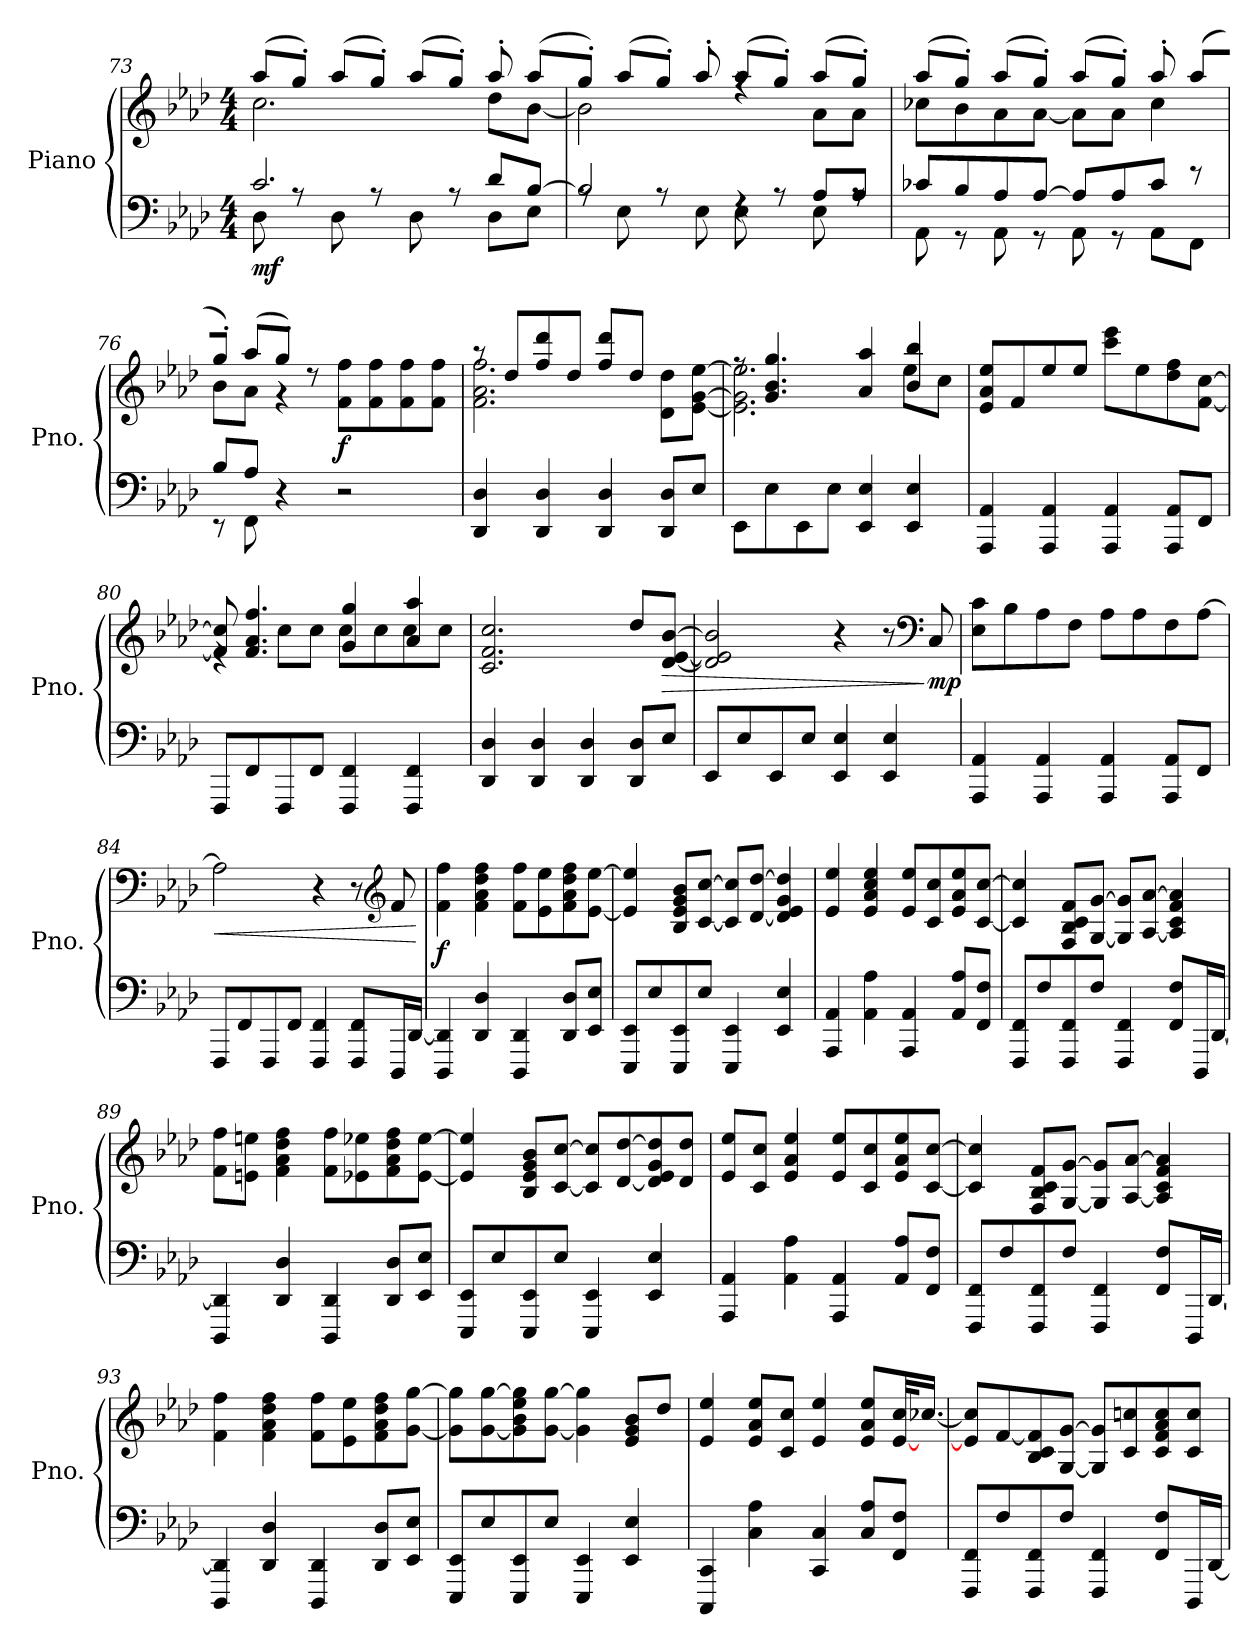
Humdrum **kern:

**kern	**kern	**dynam
*part1	*part1	*part1
*staff2	*staff1	*staff1/2
*I"Piano	*	*
*I'Pno.	*	*
!!LO:LB:g=z
*clefF4	*clefG2	*
*k[b-e-a-d-]	*k[b-e-a-d-]	*
*M4/4	*M4/4	*
=73	=73	=73
*^	*^	*
!	!	!	!	!LO:DY:b=2
2.c/	8D-\	(>8aa-/L	2.cc\	mf
.	8rA	8gg'/J)	.	.
.	8D-\	(>8aa-/L	.	.
.	8rA	8gg'/J)	.	.
.	8D-\	(>8aa-/L	.	.
.	8rA	8gg'/J)	.	.
8d-/L	8D-\L	8aa-'/	8dd-\L	.
[8B-/J	8E-\J	(>8aa-/L	[8b-\J	.
=74	=74	=74	=74	=74
2B-/]	8rA	8gg'/J)	2b-\]	.
.	8E-\	(>8aa-/L	.	.
.	8rA	8gg'/J)	.	.
.	8E-\	8aa-'/	.	.
4rF	8E-\	(>8aa-/L	4rff	.
.	8rA	8gg'/J)	.	.
8A-/L	8E-\	(>8aa-/L	8a-\L	.
8A-/J	8rA	8gg'/J)	8a-\J	.
=75	=75	=75	=75	=75
8c-X/L	8AA-\	(>8aa-/L	8cc-X\L	.
8B-/	8r	8gg'/J)	8b-\	.
8A-/	8AA-\	(>8aa-/L	8a-\	.
[8A-/J	8r	8gg'/J)	[8a-\J	.
8A-/L]	8AA-\	(>8aa-/L	8a-\L]	.
8A-/	8r	8gg'/J)	8a-\J	.
8c-/J	8AA-\L	8aa-'/	4cc-\	.
8r	8FF\J	(>8aa-/L	.	.
=76	=76	=76	=76	=76
8B-/L	8r	8gg'/J)	8b-\L	.
8A-/J	8FF\	(>8aa-/L	8a-\J	.
4r	2.ryy	8gg'/J)	4r	.
.	.	8r	.	.
!	!	!	!	!LO:DY:b
2r	.	8f\ 8ff\L	2ryy	f
.	.	8f\ 8ff\	.	.
.	.	8f\ 8ff\	.	.
.	.	8f\ 8ff\J	.	.
*v	*v	*	*	*
!!LO:LB:g=z	!!
=77	=77	=77	=77
4DD-/ 4D-/	8raa	2.f\ 2.a-\ 2.ff\	.
.	8dd-/L	.	.
4DD-/ 4D-/	8ff/ 8ddd-/	.	.
.	8dd-/J	.	.
4DD-/ 4D-/	8ff/ 8ddd-/L	.	.
.	8dd-/J	.	.
8DD-/ 8D-/L	4ryy	8d-\ 8dd-\L	.
8E-/J	.	[8e-\ [8g\ [8ee-\J	.
=78	=78	=78	=78
8EE-\L	8rff	2.e-\] 2.g\] 2.ee-\]	.
8E-\	4.g/ 4.b-/ 4.gg/	.	.
8EE-\	.	.	.
8E-\J	.	.	.
4EE-/ 4E-/	4a-/ 4aa-/	.	.
4EE-/ 4E-/	4b-/ 4bb-/	8ee-\L	.
.	.	8cc\J	.
*	*v	*v	*
=79	=79	=79
4AAA-/ 4AA-/	8e-/ 8a-/ 8ee-/L	.
.	8f/	.
4AAA-/ 4AA-/	8ee-/	.
.	8ee-/J	.
4AAA-/ 4AA-/	8ccc\ 8eee-\L	.
.	8ee-\	.
8AAA-/ 8AA-/L	8dd-\ 8ff\	.
8FF/J	[8f\ [8cc\J	.
=80	=80	=80
*	*^	*
8FFF/L	8f/] 8cc/]	4re	.
8FF/	4.f/ 4.a-/ 4.ff/	.	.
8FFF/	.	8cc\L	.
8FF/J	.	8cc\J	.
4FFF/ 4FF/	4g/ 4gg/	8cc\L	.
.	.	8cc\	.
4FFF/ 4FF/	4a-/ 4aa-/	8cc\	.
.	.	8cc\J	.
*	*v	*v	*
=81	=81	=81
4DD-/ 4D-/	2.c/ 2.f/ 2.cc/	.
4DD-/ 4D-/	.	.
4DD-/ 4D-/	.	.
8DD-/ 8D-/L	8dd-/L	.
!	!	!LO:HP:b
8E-/J	[8d-/ [8e-/ [8b-/J	>
!!LO:LB:g=z
=82	=82	=82
8EE-/L	2d-/] 2e-/] 2b-/]	.
8E-/	.	.
8EE-/	.	.
8E-/J	.	.
4EE-/ 4E-/	4r	.
4EE-/ 4E-/	8r	.
*	*clefF4	*
!	!	!LO:DY:n=1:b
.	8C/	] mp
=83	=83	=83
4AAA-/ 4AA-/	8E-\ 8c\L	.
.	8B-\	.
4AAA-/ 4AA-/	8A-\	.
.	8F\J	.
4AAA-/ 4AA-/	8A-\L	.
.	8A-\	.
8AAA-/ 8AA-/L	8F\	.
8FF/J	[8A-\J	.
=84	=84	=84
!	!	!LO:HP:b
8FFF/L	2A-\]	<
8FF/	.	.
8FFF/	.	.
8FF/J	.	.
4FFF/ 4FF/	4r	.
8FFF/ 8FF/L	8r	.
*	*clefG2	*
16DDD-/L	8f/	.
[16DD-/JJ	.	.
.	.	[
=85	=85	=85
!	!	!LO:DY:b
4DDD-/ 4DD-/]	4f\ 4ff\	f
4DD-/ 4D-/	4f\ 4a-\ 4dd-\ 4ff\	.
4DDD-/ 4DD-/	8f\ 8ff\L	.
.	8e-\ 8ee-\	.
8DD-/ 8D-/L	8f\ 8a-\ 8dd-\ 8ff\	.
8EE-/ 8E-/J	[8e-\ [8ee-\J	.
!!LO:LB:g=z
=86	=86	=86
8EEE-/ 8EE-/L	4e-/] 4ee-/]	.
8E-/	.	.
8EEE-/ 8EE-/	8B-/ 8e-/ 8g/ 8b-/L	.
8E-/J	[8c/ [8cc/J	.
4EEE-/ 4EE-/	8c/] 8cc/]L	.
.	[8d-/ [8dd-/J	.
4EE-/ 4E-/	4d-/] 4e-/ 4g/ 4dd-/]	.
=87	=87	=87
4AAA-/ 4AA-/	4e-/ 4ee-/	.
4AA-\ 4A-\	4e-/ 4a-/ 4cc/ 4ee-/	.
4AAA-/ 4AA-/	8e-/ 8ee-/L	.
.	8c/ 8cc/	.
8AA-/ 8A-/L	8e-/ 8a-/ 8ee-/	.
8FF/ 8F/J	[8c/ [8cc/J	.
=88	=88	=88
8FFF/ 8FF/L	4c/] 4cc/]	.
8F/	.	.
8FFF/ 8FF/	8F/ 8B-/ 8c/ 8f/L	.
8F/J	[8G/ [8g/J	.
4FFF/ 4FF/	8G/] 8g/]L	.
.	[8A-/ [8a-/J	.
8FF/ 8F/L	4A-/] 4c/ 4f/ 4a-/]	.
16DDD-/L	.	.
[16DD-/JJ	.	.
=89	=89	=89
4DDD-/ 4DD-/]	8f\ 8ff\L	.
.	8eni\ 8eeni\J	.
4DD-/ 4D-/	4f\ 4a-\ 4dd-\ 4ff\	.
4DDD-/ 4DD-/	8f\ 8ff\L	.
.	8e-X\ 8ee-X\	.
8DD-/ 8D-/L	8f\ 8a-\ 8dd-\ 8ff\	.
8EE-/ 8E-/J	[8e-\ [8ee-\J	.
!!LO:PB:g=z
=90	=90	=90
8EEE-/ 8EE-/L	4e-/] 4ee-/]	.
8E-/	.	.
8EEE-/ 8EE-/	8B-/ 8e-/ 8g/ 8b-/L	.
8E-/J	[8c/ [8cc/J	.
4EEE-/ 4EE-/	8c/] 8cc/]L	.
.	[8d-/ [8dd-/	.
4EE-/ 4E-/	8d-/] 8e-/ 8g/ 8dd-/]	.
.	8d-/ 8dd-/J	.
=91	=91	=91
4AAA-/ 4AA-/	8e-/ 8ee-/L	.
.	8c/ 8cc/J	.
4AA-\ 4A-\	4e-/ 4a-/ 4ee-/	.
4AAA-/ 4AA-/	8e-/ 8ee-/L	.
.	8c/ 8cc/	.
8AA-/ 8A-/L	8e-/ 8a-/ 8ee-/	.
8FF/ 8F/J	[8c/ [8cc/J	.
=92	=92	=92
8FFF/ 8FF/L	4c/] 4cc/]	.
8F/	.	.
8FFF/ 8FF/	8F/ 8B-/ 8c/ 8f/L	.
8F/J	[8G/ [8g/J	.
4FFF/ 4FF/	8G/] 8g/]L	.
.	[8A-/ [8a-/J	.
8FF/ 8F/L	4A-/] 4c/ 4f/ 4a-/]	.
16DDD-/L	.	.
[16DD-/JJ	.	.
=93	=93	=93
4DDD-/ 4DD-/]	4f\ 4ff\	.
4DD-/ 4D-/	4f\ 4a-\ 4dd-\ 4ff\	.
4DDD-/ 4DD-/	8f\ 8ff\L	.
.	8e-\ 8ee-\	.
8DD-/ 8D-/L	8f\ 8a-\ 8dd-\ 8ff\	.
8EE-/ 8E-/J	[8g\ [8gg\J	.
!!LO:LB:g=z
=94	=94	=94
8EEE-/ 8EE-/L	8g\] 8gg\]L	.
8E-/	[8g\ [8gg\	.
8EEE-/ 8EE-/	8g\] 8b-\ 8ee-\ 8gg\]	.
8E-/J	[8g\ [8gg\J	.
4EEE-/ 4EE-/	4g\] 4gg\]	.
4EE-/ 4E-/	8e-/ 8g/ 8b-/L	.
.	8dd-/J	.
=95	=95	=95
4CCC/ 4CC/	4e-/ 4ee-/	.
4C\ 4A-\	8e-/ 8a-/ 8ee-/L	.
.	8c/ 8cc/J	.
4CC/ 4C/	4e-/ 4ee-/	.
8C/ 8A-/L	8e-/ 8a-/ 8ee-/L	.
8FF/ 8F/J	[32e-/ 32cc/KL	.
.	[16.cc-X/JJ	.
=96	=96	=96
8FFF/ 8FF/L	8e-/] 8cc-/]L	.
8F/	[8f/	.
8FFF/ 8FF/	8B-/ 8c/ 8f/]	.
8F/J	[8G/ [8g/J	.
4FFF/ 4FF/	8G/] 8g/]L	.
.	8c/ 8ccn/	.
8FF/ 8F/L	8c/ 8f/ 8a-/ 8cc/	.
16DDD-/L	8c/ 8cc/J	.
[16DD-/JJ	.	.
=	=	=
*-	*-	*-
